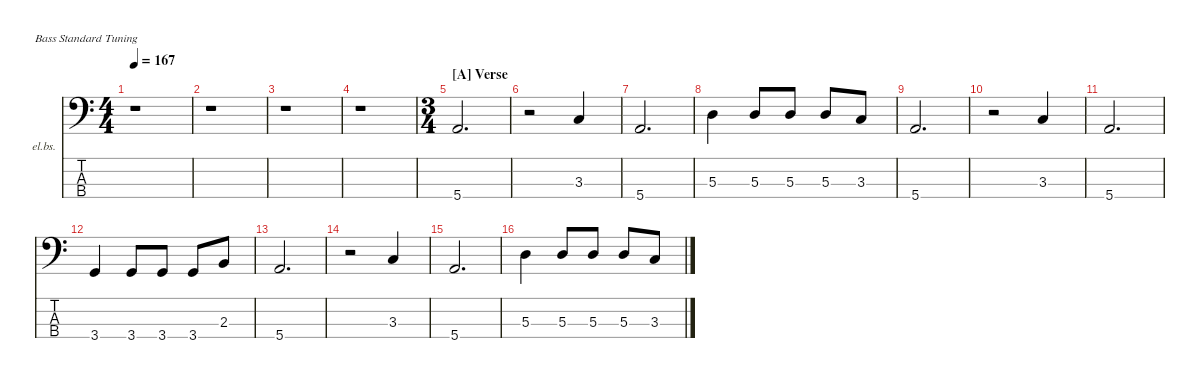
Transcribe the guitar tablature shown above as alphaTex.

\hideDynamics
\bracketExtendMode nobrackets
\firstSystemTrackNameOrientation horizontal
\otherSystemsTrackNameOrientation horizontal
\track ("Electric Bass" "el.bs.") {instrument electricbassfinger}
\staff {score tabs}
\tuning (G2 D2 A1 E1)
\ts (4 4)
\tempo 167
\clef f4
\ks aminor
r.1{dy f instrument electricbassfinger beam Down} |
r.1{beam Down} |
r.1{beam Down} |
r.1{beam Down} |
\ts (3 4)
\section ("A" "Verse")
5.4.2{d beam Up} |
r.2{beam Down} 3.3.4{beam Up} |
5.4.2{d beam Up} |
5.3.4{beam Down} 5.3.8{beam Up} 5.3.8{beam Up} 5.3.8{beam Up} 3.3.8{beam Up} |
5.4.2{d beam Up} |
r.2{beam Down} 3.3.4{beam Up} |
5.4.2{d beam Up} |
3.4.4{beam Up} 3.4.8{beam Up} 3.4.8{beam Up} 3.4.8{beam Up} 2.3.8{beam Up} |
5.4.2{d beam Up} |
r.2{beam Down} 3.3.4{beam Up} |
5.4.2{d beam Up} |
5.3.4{beam Down} 5.3.8{beam Up} 5.3.8{beam Up} 5.3.8{beam Up} 3.3.8{beam Up}
